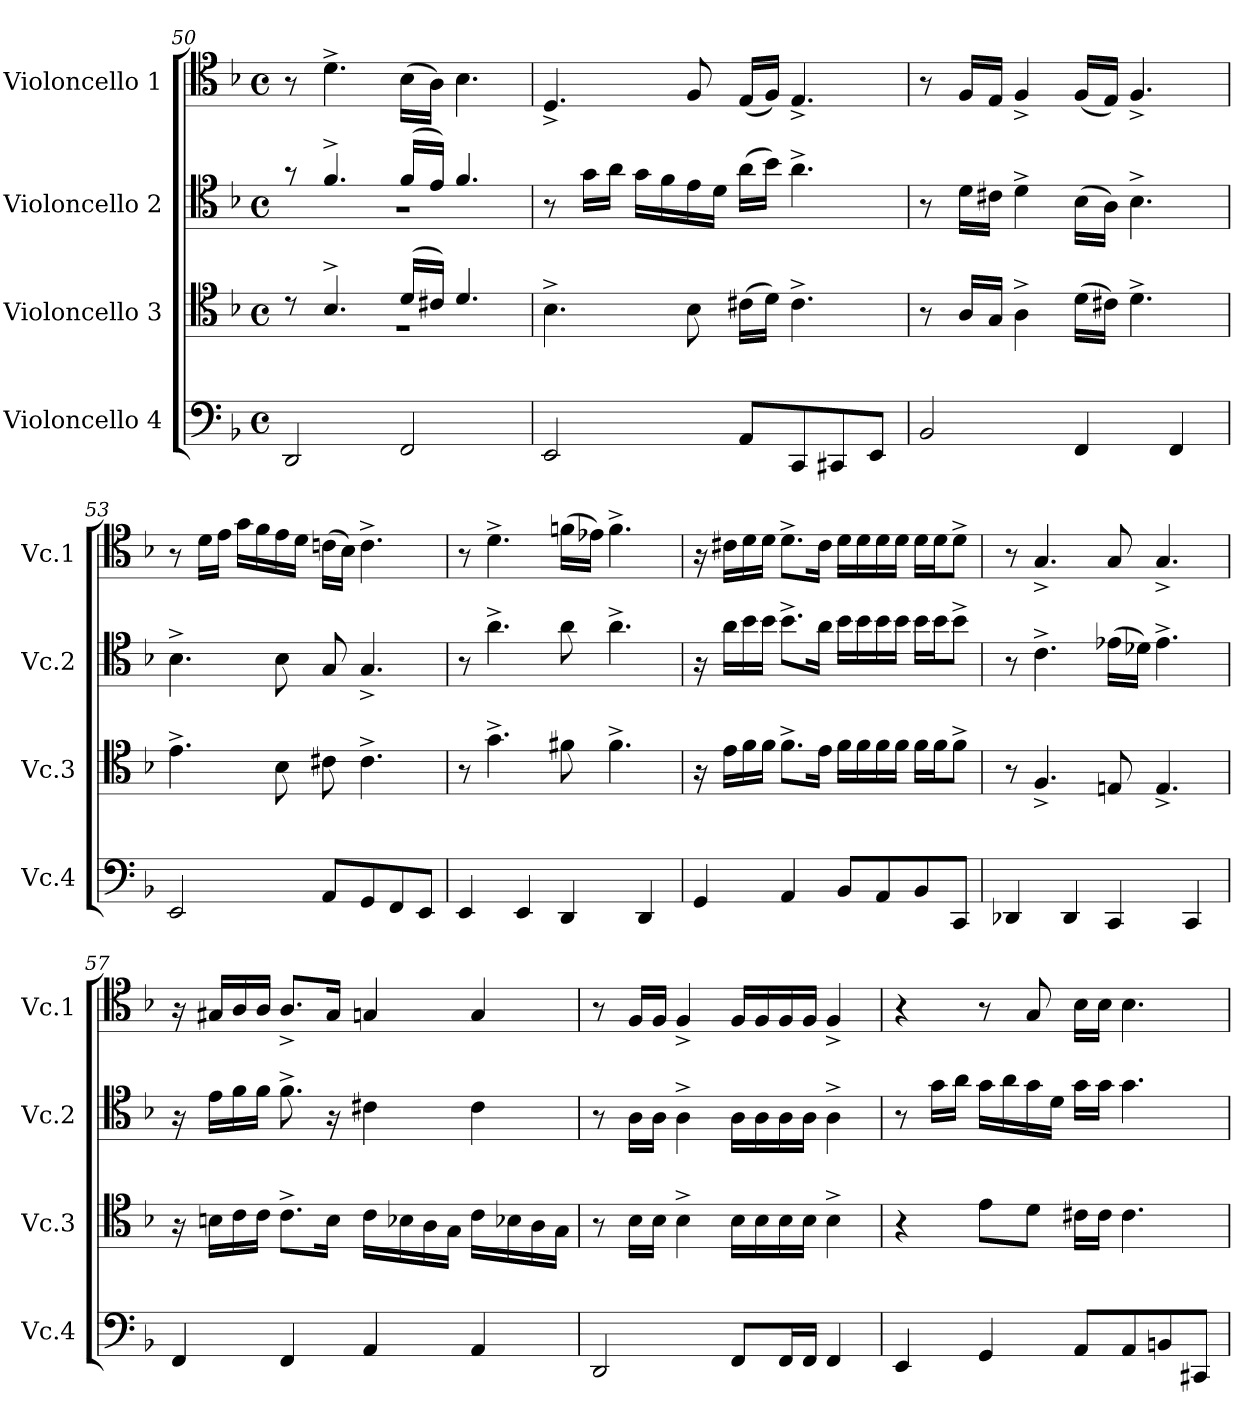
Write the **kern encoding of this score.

**kern	**kern	**kern	**kern
*part4	*part3	*part2	*part1
*staff4	*staff3	*staff2	*staff1
*I"Violoncello 4	*I"Violoncello 3	*I"Violoncello 2	*I"Violoncello 1
*I'Vc.4	*I'Vc.3	*I'Vc.2	*I'Vc.1
*clefF4	*clefC4	*clefC4	*clefC4
*k[b-]	*k[b-]	*k[b-]	*k[b-]
*M4/4	*M4/4	*M4/4	*M4/4
*met(c)	*met(c)	*met(c)	*met(c)
=50	=50	=50	=50
*	*^	*^	*
2DD/	8r	1r	8r	1r	8r
.	4.B-^/	.	4.f^/	.	4.d^\
2FF/	(16d/LL	.	(16f/LL	.	(16B-\LL
.	16c#X/JJ)	.	16e/JJ)	.	16A\JJ)
.	4.d/	.	4.f/	.	4.B-\
*	*v	*v	*	*	*
*	*	*v	*v	*
!!LO:LB:g=z
=51	=51	=51	=51
2EE/	4.B-^\	8r	4.D^/
.	.	16g\LL	.
.	.	16a\JJ	.
.	.	16g\LL	.
.	.	16f\	.
.	8B-\	16e\	8F/
.	.	16d\JJ	.
8AA/L	(16c#X\LL	(16a\LL	(16E/LL
.	16d\JJ)	16b-\JJ)	16F/JJ)
8CC/	4.c#^\	4.a^\	4.E^/
8CC#X/	.	.	.
8EE/J	.	.	.
=52	=52	=52	=52
2BB-/	8r	8r	8r
.	16A/LL	16d\LL	16F/LL
.	16G/JJ	16c#X\JJ	16E/JJ
.	4A^\	4d^\	4F^/
4FF/	(16d\LL	(16B-\LL	(16F/LL
.	16c#X\JJ)	16A\JJ)	16E/JJ)
.	4.d^\	4.B-^\	4.F^/
4FF/	.	.	.
=53	=53	=53	=53
2EE/	4.e^\	4.B-^\	8r
.	.	.	16d\LL
.	.	.	16e\JJ
.	.	.	16g\LL
.	.	.	16f\
.	8B-\	8B-\	16e\
.	.	.	16d\JJ
8AA/L	8c#X\	8G/	(16cn\LL
.	.	.	16B-\JJ)
8GG/	4.c#^\	4.G^/	4.c^\
8FF/	.	.	.
8EE/J	.	.	.
=54	=54	=54	=54
4EE/	8r	8r	8r
.	4.g^\	4.a^\	4.d^\
4EE/	.	.	.
4DD/	8f#X\	8a\	(16fn\LL
.	.	.	16e-X\JJ)
.	4.f#^\	4.a^\	4.f^\
4DD/	.	.	.
!!LO:PB:g=z
=55	=55	=55	=55
4GG/	16r	16r	16r
.	16e\LL	16a\LL	16c#X\LL
.	16f\	16b-\	16d\
.	16f\JJ	16b-\JJ	16d\JJ
4AA/	8.f^\L	8.b-^\L	8.d^\L
.	16e\Jk	16a\Jk	16c#\Jk
8BB-/L	16f\LL	16b-\LL	16d\LL
.	16f\	16b-\	16d\
8AA/	16f\	16b-\	16d\
.	16f\JJ	16b-\JJ	16d\JJ
8BB-/	16f\LL	16b-\LL	16d\LL
.	16f\J	16b-\J	16d\J
8CC/J	8f^\J	8b-^\J	8d^\J
=56	=56	=56	=56
4DD-X/	8r	8r	8r
.	4.F^/	4.c^\	4.G^/
4DD-/	.	.	.
4CC/	8En/	(16e-X\LL	8G/
.	.	16d-X\JJ)	.
.	4.E^/	4.e-^\	4.G^/
4CC/	.	.	.
=57	=57	=57	=57
4FF/	16r	16r	16r
.	16Bn\LL	16e\LL	16G#X/LL
.	16c\	16f\	16A/
.	16c\JJ	16f\JJ	16A/JJ
4FF/	8.c^\L	8.f^\	8.A^/L
.	16B\Jk	16r	16G#/Jk
4AA/	16c\LL	4c#X\	4Gn/
.	16B-X\	.	.
.	16A\	.	.
.	16G\JJ	.	.
4AA/	16c\LL	4c#\	4G/
.	16B-X\	.	.
.	16A\	.	.
.	16G\JJ	.	.
=58	=58	=58	=58
2DD/	8r	8r	8r
.	16B-\LL	16A\LL	16F/LL
.	16B-\JJ	16A\JJ	16F/JJ
.	4B-^\	4A^\	4F^/
8FF/L	16B-\LL	16A\LL	16F/LL
.	16B-\	16A\	16F/
16FF/L	16B-\	16A\	16F/
16FF/JJ	16B-\JJ	16A\JJ	16F/JJ
4FF/	4B-^\	4A^\	4F^/
!!LO:LB:g=z
=59	=59	=59	=59
4EE/	4r	8r	4r
.	.	16g\LL	.
.	.	16a\JJ	.
4GG/	8e\L	16g\LL	8r
.	.	16a\	.
.	8d\J	16g\	8G/
.	.	16d\JJ	.
8AA/L	16c#X\LL	16g\LL	16B-\LL
.	16c#\JJ	16g\JJ	16B-\JJ
8AA/	4.c#\	4.g\	4.B-\
8BBn/	.	.	.
8CC#X/J	.	.	.
=	=	=	=
*-	*-	*-	*-
